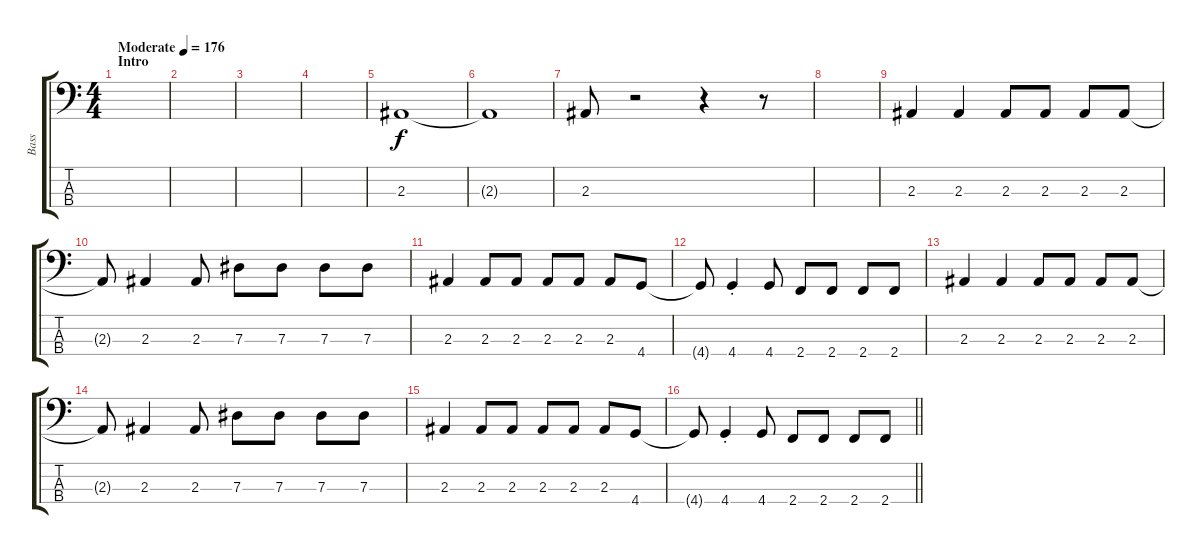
\track ("Bass" "Bass") {instrument electricbasspick}
\staff {score tabs}
\tuning (Gb2 Db2 Ab1 Eb1) {hide}
\ts (4 4)
\section ("" "Intro")
\tempo (176 "Moderate")
\clef f4
\ks c
|
|
|
|
2.3.1 |
2.3{t}.1 |
2.3.8 r.2 r.4 r.8 |
|
2.3.4 2.3.4 2.3.8 2.3.8 2.3.8 2.3.8 |
2.3{t}.8 2.3.4 2.3.8 7.3.8 7.3.8 7.3.8 7.3.8 |
2.3.4 2.3.8 2.3.8 2.3.8 2.3.8 2.3.8 4.4.8 |
4.4{t}.8 4.4{st}.4 4.4.8 2.4.8 2.4.8 2.4.8 2.4.8 |
2.3.4 2.3.4 2.3.8 2.3.8 2.3.8 2.3.8 |
2.3{t}.8 2.3.4 2.3.8 7.3.8 7.3.8 7.3.8 7.3.8 |
2.3.4 2.3.8 2.3.8 2.3.8 2.3.8 2.3.8 4.4.8 |
\barLineRight lightlight
4.4{t}.8 4.4{st}.4 4.4.8 2.4.8 2.4.8 2.4.8 2.4.8
